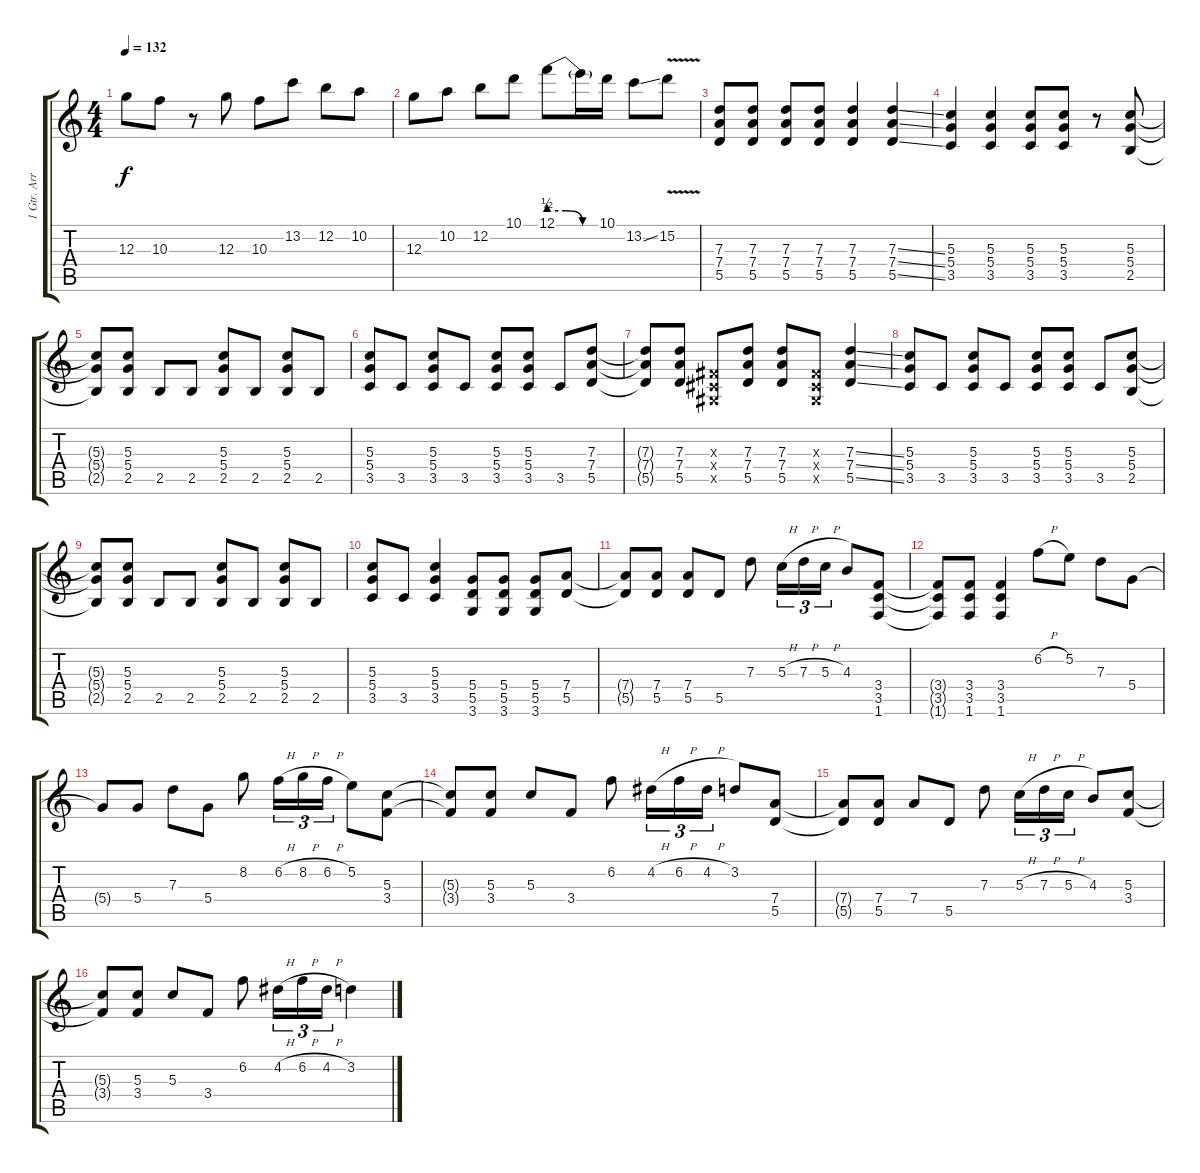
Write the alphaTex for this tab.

\track ("1 Gtr. Arr." "1 Gtr. Arr") {instrument overdrivenguitar}
\staff {score tabs}
\tuning (E4 B3 G3 D3 A2 E2) {hide}
\ts (4 4)
\tempo 132
\clef g2
\ks c
12.3.8{dy f} 10.3.8 r.8 12.3.8 10.3.8 13.2.8 12.2.8 10.2.8 |
12.3.8 10.2.8 12.2.8 10.1.8 12.1{be (custom 0 2 20 2 40 0 60 0)}.8 12.1{t}.16 10.1.16 13.2{ss}.8 15.2{v}.8 |
(7.3 7.4 5.5).8 (7.3 7.4 5.5).8 (7.3 7.4 5.5).8 (7.3 7.4 5.5).8 (7.3 7.4 5.5).4 (7.3{ss} 7.4{ss} 5.5{ss}).4 |
(5.3 5.4 3.5).4 (5.3 5.4 3.5).4 (5.3 5.4 3.5).8 (5.3 5.4 3.5).8 r.8 (5.3 5.4 2.5).8 |
(5.3{t} 5.4{t} 2.5{t}).8 (5.3 5.4 2.5).8 2.5.8 2.5.8 (5.3 5.4 2.5).8 2.5.8 (5.3 5.4 2.5).8 2.5.8 |
(5.3 5.4 3.5).8 3.5.8 (5.3 5.4 3.5).8 3.5.8 (5.3 5.4 3.5).8 (5.3 5.4 3.5).8 3.5.8 (7.3 7.4 5.5).8 |
(7.3{t} 7.4{t} 5.5{t}).8 (7.3 7.4 5.5).8 (-1.3{x} -1.4{x} -1.5{x}).8 (7.3 7.4 5.5).8 (7.3 7.4 5.5).8 (-1.3{x} -1.4{x} -1.5{x}).8 (7.3{ss} 7.4{ss} 5.5{ss}).4 |
(5.3 5.4 3.5).8 3.5.8 (5.3 5.4 3.5).8 3.5.8 (5.3 5.4 3.5).8 (5.3 5.4 3.5).8 3.5.8 (5.3 5.4 2.5).8 |
(5.3{t} 5.4{t} 2.5{t}).8 (5.3 5.4 2.5).8 2.5.8 2.5.8 (5.3 5.4 2.5).8 2.5.8 (5.3 5.4 2.5).8 2.5.8 |
(5.3 5.4 3.5).8 3.5.8 (5.3 5.4 3.5).4 (5.4 5.5 3.6).8 (5.4 5.5 3.6).8 (5.4 5.5 3.6).8 (7.4 5.5).8 |
(7.4{t} 5.5{t}).8 (7.4 5.5).8 (7.4 5.5).8 5.5.8 7.3.8 5.3{h}.16{tu (3 2)} 7.3{h}.16{tu (3 2)} 5.3{h}.16{tu (3 2)} 4.3.8 (3.4 3.5 1.6).8 |
(3.4{t} 3.5{t} 1.6{t}).8 (3.4 3.5 1.6).8 (3.4 3.5 1.6).4 6.2{h}.8 5.2.8 7.3.8 5.4.8 |
5.4{t}.8 5.4.8 7.3.8 5.4.8 8.2.8 6.2{h}.16{tu (3 2)} 8.2{h}.16{tu (3 2)} 6.2{h}.16{tu (3 2)} 5.2.8 (5.3 3.4).8 |
(5.3{t} 3.4{t}).8 (5.3 3.4).8 5.3.8 3.4.8 6.2.8 4.2{h}.16{tu (3 2)} 6.2{h}.16{tu (3 2)} 4.2{h}.16{tu (3 2)} 3.2.8 (7.4 5.5).8 |
(7.4{t} 5.5{t}).8 (7.4 5.5).8 7.4.8 5.5.8 7.3.8 5.3{h}.16{tu (3 2)} 7.3{h}.16{tu (3 2)} 5.3{h}.16{tu (3 2)} 4.3.8 (5.3 3.4).8 |
(5.3{t} 3.4{t}).8 (5.3 3.4).8 5.3.8 3.4.8 6.2.8 4.2{h}.16{tu (3 2)} 6.2{h}.16{tu (3 2)} 4.2{h}.16{tu (3 2)} 3.2.4
